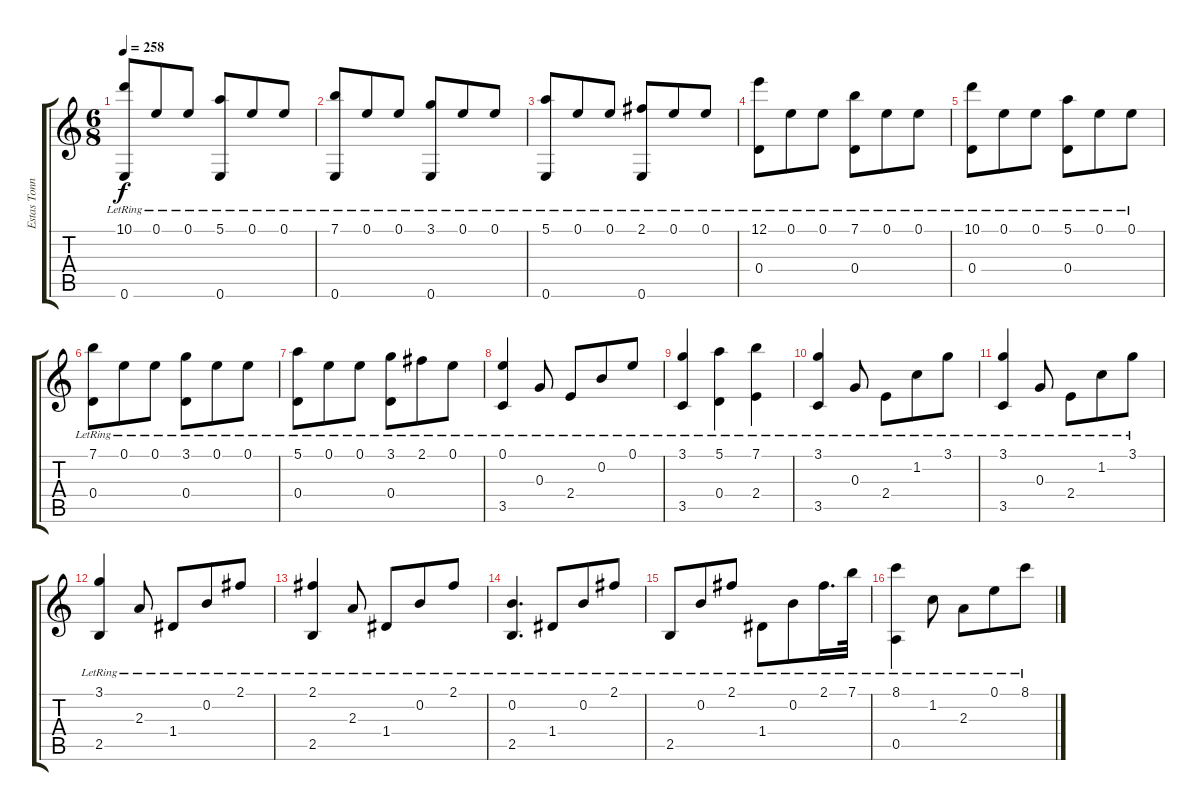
\track ("Estas Tonne" "Estas Tonn") {instrument acousticguitarnylon}
\staff {score tabs}
\tuning (E4 B3 G3 D3 A2 E2) {hide}
\ts (6 8)
\tempo 258
\clef g2
\ks c
(10.1{lr} 0.6{lr}).8{dy f} 0.1{lr}.8 0.1{lr}.8 (5.1{lr} 0.6{lr}).8 0.1{lr}.8 0.1{lr}.8 |
(7.1{lr} 0.6{lr}).8 0.1{lr}.8 0.1{lr}.8 (3.1{lr} 0.6{lr}).8 0.1{lr}.8 0.1{lr}.8 |
(5.1{lr} 0.6{lr}).8 0.1{lr}.8 0.1{lr}.8 (2.1{lr} 0.6{lr}).8 0.1{lr}.8 0.1{lr}.8 |
(12.1{lr} 0.4{lr}).8 0.1{lr}.8 0.1{lr}.8 (7.1{lr} 0.4{lr}).8 0.1{lr}.8 0.1{lr}.8 |
(10.1{lr} 0.4{lr}).8 0.1{lr}.8 0.1{lr}.8 (5.1{lr} 0.4{lr}).8 0.1{lr}.8 0.1{lr}.8 |
(7.1{lr} 0.4{lr}).8 0.1{lr}.8 0.1{lr}.8 (3.1{lr} 0.4{lr}).8 0.1{lr}.8 0.1{lr}.8 |
(5.1{lr} 0.4{lr}).8 0.1{lr}.8 0.1{lr}.8 (3.1{lr} 0.4{lr}).8 2.1{lr}.8 0.1{lr}.8 |
(0.1{lr} 3.5{lr}).4 0.3{lr}.8 2.4{lr}.8 0.2{lr}.8 0.1{lr}.8 |
(3.1{lr} 3.5{lr}).4 (5.1{lr} 0.4{lr}).4 (7.1{lr} 2.4{lr}).4 |
(3.1{lr} 3.5{lr}).4 0.3{lr}.8 2.4{lr}.8 1.2{lr}.8 3.1{lr}.8 |
(3.1{lr} 3.5{lr}).4 0.3{lr}.8 2.4{lr}.8 1.2{lr}.8 3.1{lr}.8 |
(3.1{lr} 2.5{lr}).4 2.3{lr}.8 1.4{lr}.8 0.2{lr}.8 2.1{lr}.8 |
(2.1{lr} 2.5{lr}).4 2.3{lr}.8 1.4{lr}.8 0.2{lr}.8 2.1{lr}.8 |
(0.2{lr} 2.5{lr}).4{d} 1.4{lr}.8 0.2{lr}.8 2.1{lr}.8 |
2.5{lr}.8 0.2{lr}.8 2.1{lr}.8 1.4{lr}.8 0.2{lr}.8 2.1{lr}.16{d} 7.1{lr}.32 |
(8.1{lr} 0.5{lr}).4 1.2{lr}.8 2.3{lr}.8 0.1{lr}.8 8.1{lr}.8
